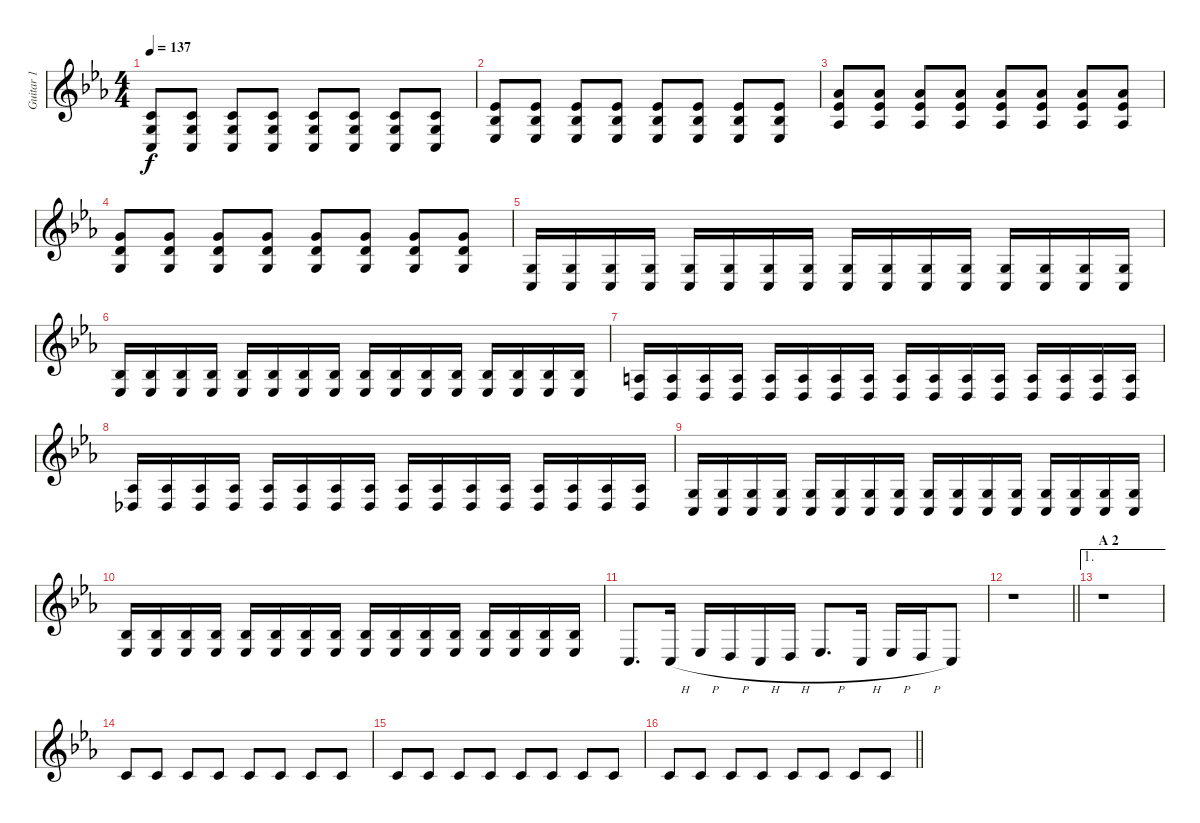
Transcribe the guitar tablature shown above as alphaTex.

\track ("Guitar 1" "Guitar 1") {instrument distortionguitar}
\staff {score}
\tuning (D4 A3 F3 C3 G2 C2) {hide}
\ts (4 4)
\tempo 137
\clef g2
\ks eb
(0.4 0.5 0.6).8{dy f} (0.4 0.5 0.6).8 (0.4 0.5 0.6).8 (0.4 0.5 0.6).8 (0.4 0.5 0.6).8 (0.4 0.5 0.6).8 (0.4 0.5 0.6).8 (0.4 0.5 0.6).8 |
(3.4 3.5 3.6).8 (3.4 3.5 3.6).8 (3.4 3.5 3.6).8 (3.4 3.5 3.6).8 (3.4 3.5 3.6).8 (3.4 3.5 3.6).8 (3.4 3.5 3.6).8 (3.4 3.5 3.6).8 |
(8.4 8.5 8.6).8 (8.4 8.5 8.6).8 (8.4 8.5 8.6).8 (8.4 8.5 8.6).8 (8.4 8.5 8.6).8 (8.4 8.5 8.6).8 (8.4 8.5 8.6).8 (8.4 8.5 8.6).8 |
(7.4 7.5 7.6).8 (7.4 7.5 7.6).8 (7.4 7.5 7.6).8 (7.4 7.5 7.6).8 (7.4 7.5 7.6).8 (7.4 7.5 7.6).8 (7.4 7.5 7.6).8 (7.4 7.5 7.6).8 |
(0.5{pm} 0.6{pm}).16 (0.5{pm} 0.6{pm}).16 (0.5{pm} 0.6{pm}).16 (0.5{pm} 0.6{pm}).16 (0.5{pm} 0.6{pm}).16 (0.5{pm} 0.6{pm}).16 (0.5{pm} 0.6{pm}).16 (0.5{pm} 0.6{pm}).16 (0.5{pm} 0.6{pm}).16 (0.5{pm} 0.6{pm}).16 (0.5{pm} 0.6{pm}).16 (0.5{pm} 0.6{pm}).16 (0.5{pm} 0.6{pm}).16 (0.5{pm} 0.6{pm}).16 (0.5{pm} 0.6{pm}).16 (0.5{pm} 0.6{pm}).16 |
(3.5{pm} 3.6{pm}).16 (3.5{pm} 3.6{pm}).16 (3.5{pm} 3.6{pm}).16 (3.5{pm} 3.6{pm}).16 (3.5{pm} 3.6{pm}).16 (3.5{pm} 3.6{pm}).16 (3.5{pm} 3.6{pm}).16 (3.5{pm} 3.6{pm}).16 (3.5{pm} 3.6{pm}).16 (3.5{pm} 3.6{pm}).16 (3.5{pm} 3.6{pm}).16 (3.5{pm} 3.6{pm}).16 (3.5{pm} 3.6{pm}).16 (3.5{pm} 3.6{pm}).16 (3.5{pm} 3.6{pm}).16 (3.5{pm} 3.6{pm}).16 |
(2.5{pm} 2.6{pm}).16 (2.5{pm} 2.6{pm}).16 (2.5{pm} 2.6{pm}).16 (2.5{pm} 2.6{pm}).16 (2.5{pm} 2.6{pm}).16 (2.5{pm} 2.6{pm}).16 (2.5{pm} 2.6{pm}).16 (2.5{pm} 2.6{pm}).16 (2.5{pm} 2.6{pm}).16 (2.5{pm} 2.6{pm}).16 (2.5{pm} 2.6{pm}).16 (2.5{pm} 2.6{pm}).16 (2.5{pm} 2.6{pm}).16 (2.5{pm} 2.6{pm}).16 (2.5{pm} 2.6{pm}).16 (2.5{pm} 2.6{pm}).16 |
(1.5{pm} 1.6{pm}).16 (1.5{pm} 1.6{pm}).16 (1.5{pm} 1.6{pm}).16 (1.5{pm} 1.6{pm}).16 (1.5{pm} 1.6{pm}).16 (1.5{pm} 1.6{pm}).16 (1.5{pm} 1.6{pm}).16 (1.5{pm} 1.6{pm}).16 (1.5{pm} 1.6{pm}).16 (1.5{pm} 1.6{pm}).16 (1.5{pm} 1.6{pm}).16 (1.5{pm} 1.6{pm}).16 (1.5{pm} 1.6{pm}).16 (1.5{pm} 1.6{pm}).16 (1.5{pm} 1.6{pm}).16 (1.5{pm} 1.6{pm}).16 |
(0.5{pm} 0.6{pm}).16 (0.5{pm} 0.6{pm}).16 (0.5{pm} 0.6{pm}).16 (0.5{pm} 0.6{pm}).16 (0.5{pm} 0.6{pm}).16 (0.5{pm} 0.6{pm}).16 (0.5{pm} 0.6{pm}).16 (0.5{pm} 0.6{pm}).16 (0.5{pm} 0.6{pm}).16 (0.5{pm} 0.6{pm}).16 (0.5{pm} 0.6{pm}).16 (0.5{pm} 0.6{pm}).16 (0.5{pm} 0.6{pm}).16 (0.5{pm} 0.6{pm}).16 (0.5{pm} 0.6{pm}).16 (0.5{pm} 0.6{pm}).16 |
(3.5{pm} 3.6{pm}).16 (3.5{pm} 3.6{pm}).16 (3.5{pm} 3.6{pm}).16 (3.5{pm} 3.6{pm}).16 (3.5{pm} 3.6{pm}).16 (3.5{pm} 3.6{pm}).16 (3.5{pm} 3.6{pm}).16 (3.5{pm} 3.6{pm}).16 (3.5{pm} 3.6{pm}).16 (3.5{pm} 3.6{pm}).16 (3.5{pm} 3.6{pm}).16 (3.5{pm} 3.6{pm}).16 (3.5{pm} 3.6{pm}).16 (3.5{pm} 3.6{pm}).16 (3.5{pm} 3.6{pm}).16 (3.5{pm} 3.6{pm}).16 |
0.6.8{d} 0.6{h}.16 3.6{h}.16 2.6{h}.16 0.6{h}.16 2.6{h}.16 3.6{h}.8{d} 0.6{h}.16 3.6{h}.16 2.6{h}.16 0.6.8 |
\barLineRight lightlight
r.1 |
\ae 1
\section ("" "A 2")
r.1 |
5.5.8 5.5.8 5.5.8 5.5.8 5.5.8 5.5.8 5.5.8 5.5.8 |
5.5.8 5.5.8 5.5.8 5.5.8 5.5.8 5.5.8 5.5.8 5.5.8 |
\barLineRight lightlight
5.5.8 5.5.8 5.5.8 5.5.8 5.5.8 5.5.8 5.5.8 5.5.8
